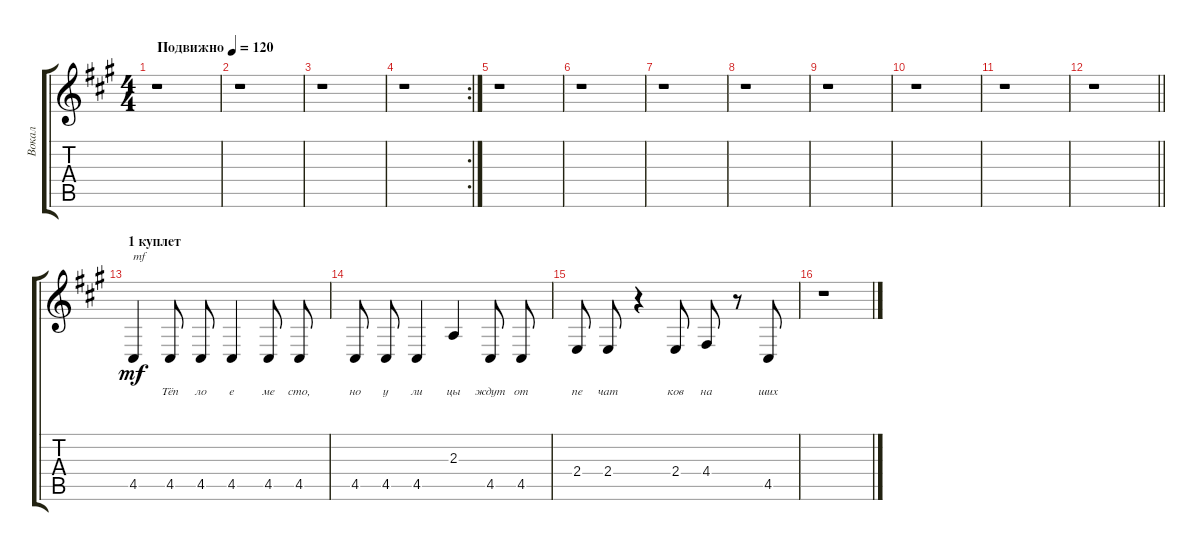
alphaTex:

\track ("Вокал" "Вокал") {instrument brightacousticpiano}
\staff {score tabs}
\tuning (E4 B3 G3 D3 A2 E2) {hide}
\ts (4 4)
\tempo (120 "Подвижно")
\clef g2
\ks a
r.1{dy mf instrument brightacousticpiano} |
r.1 |
r.1 |
\rc 2
r.1 |
r.1 |
r.1 |
r.1 |
r.1 |
r.1 |
r.1 |
r.1 |
\barLineRight lightlight
r.1 |
\section ("" "1 куплет")
4.5.4{txt "mf" lyrics (0 "") lyrics (1 "") lyrics (2 "") lyrics (3 "") lyrics (4 "")} 4.5.8{lyrics (0 "Тёп") lyrics (1 "") lyrics (2 "") lyrics (3 "") lyrics (4 "") beam split} 4.5.8{lyrics (0 "ло") lyrics (1 "") lyrics (2 "") lyrics (3 "") lyrics (4 "")} 4.5.4{lyrics (0 "е") lyrics (1 "") lyrics (2 "") lyrics (3 "") lyrics (4 "")} 4.5.8{lyrics (0 "ме") lyrics (1 "") lyrics (2 "") lyrics (3 "") lyrics (4 "") beam split} 4.5.8{lyrics (0 "сто,") lyrics (1 "") lyrics (2 "") lyrics (3 "") lyrics (4 "")} |
4.5.8{lyrics (0 "но") lyrics (1 "") lyrics (2 "") lyrics (3 "") lyrics (4 "") beam split} 4.5.8{lyrics (0 "у") lyrics (1 "") lyrics (2 "") lyrics (3 "") lyrics (4 "")} 4.5.4{lyrics (0 "ли") lyrics (1 "") lyrics (2 "") lyrics (3 "") lyrics (4 "")} 2.3.4{lyrics (0 "цы") lyrics (1 "") lyrics (2 "") lyrics (3 "") lyrics (4 "")} 4.5.8{lyrics (0 "ждут") lyrics (1 "") lyrics (2 "") lyrics (3 "") lyrics (4 "") beam split} 4.5.8{lyrics (0 "от") lyrics (1 "") lyrics (2 "") lyrics (3 "") lyrics (4 "")} |
2.4.8{lyrics (0 "пе") lyrics (1 "") lyrics (2 "") lyrics (3 "") lyrics (4 "") beam split} 2.4.8{lyrics (0 "чат") lyrics (1 "") lyrics (2 "") lyrics (3 "") lyrics (4 "")} r.4 2.4.8{lyrics (0 "ков") lyrics (1 "") lyrics (2 "") lyrics (3 "") lyrics (4 "") beam split} 4.4.8{lyrics (0 "на") lyrics (1 "") lyrics (2 "") lyrics (3 "") lyrics (4 "")} r.8 4.5.8{lyrics (0 "ших") lyrics (1 "") lyrics (2 "") lyrics (3 "") lyrics (4 "")} |
r.1
